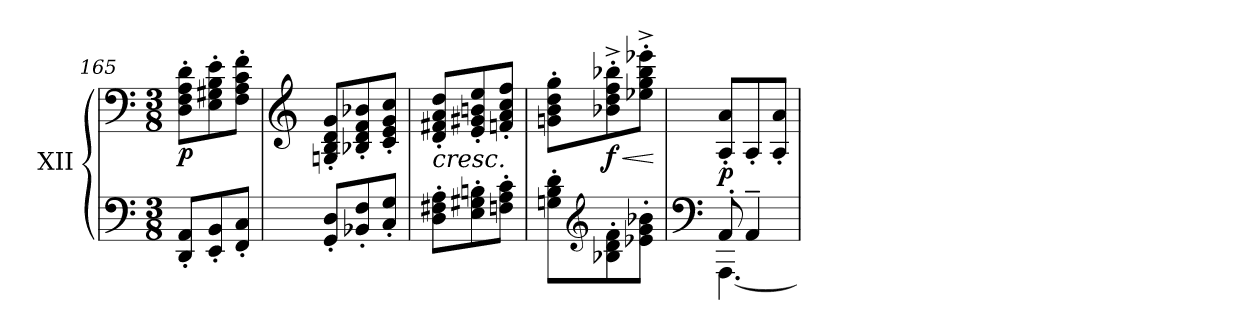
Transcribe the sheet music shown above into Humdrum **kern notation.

**kern	**kern	**dynam
*part1	*part1	*part1
*staff2	*staff1	*staff1/2
*I"XII	*	*
*clefF4	*clefF4	*
*k[]	*k[]	*
*M3/8	*M3/8	*
=165	=165	=165
!	!	!LO:DY:b
8DD/' 8AA/'L	8D\' 8F\' 8A\' 8d\'L	p
8EE/' 8BB/'	8E\' 8G#X\' 8B\' 8e\'	.
8FF/' 8C/'J	8F\' 8A\' 8c\' 8f\'J	.
=166	=166	=166
*	*clefG2	*
8GG/' 8D/'L	8Gn/' 8B/' 8d/' 8g/'L	.
8BB-X/' 8F/'	8B-X/' 8d/' 8f/' 8b-X/'	.
8C/' 8G/'J	8c/' 8e/' 8g/' 8cc/'J	.
!!LO:LB:g=z
=167	=167	=167
!	!LO:TX:b:i:t=cresc.	!
8D\'> 8F#X\'> 8A\'>L	8d/' 8f#X/' 8a/' 8dd/'L	.
8E\'> 8G#X\'> 8Bn\'>	8e/' 8g#X/' 8bn/' 8ee/'	.
8Fn\'> 8A\'> 8c\'>J	8fn/' 8a/' 8cc/' 8ff/'J	.
=168	=168	=168
8Gn\'> 8B\'> 8d\'>L	8gn\'> 8b\'> 8dd\'> 8gg\'>L	.
*clefG2	*	*
!	!	!LO:HP:b
!	!	!LO:DY:n=1:b
8B-X\'> 8d\'> 8f\'>	8b-X\'^ 8dd\'^ 8ff\'^ 8bb-X\'^	< f
8e-X\'> 8g\'> 8b-X\'>J	8ee-X\'^ 8gg\'^ 8bb-\'^ 8eee-X\'^J	.
.	.	[
=169	=169	=169
*clefF4	*	*
*^	*	*
!	!	!	!LO:DY:b
8AA'/	[4.AAA\	8A/' 8a/'L	p
4AA~/	.	8A'/	.
.	.	8A/' 8a/'J	.
*v	*v	*	*
=	=	=
*-	*-	*-
